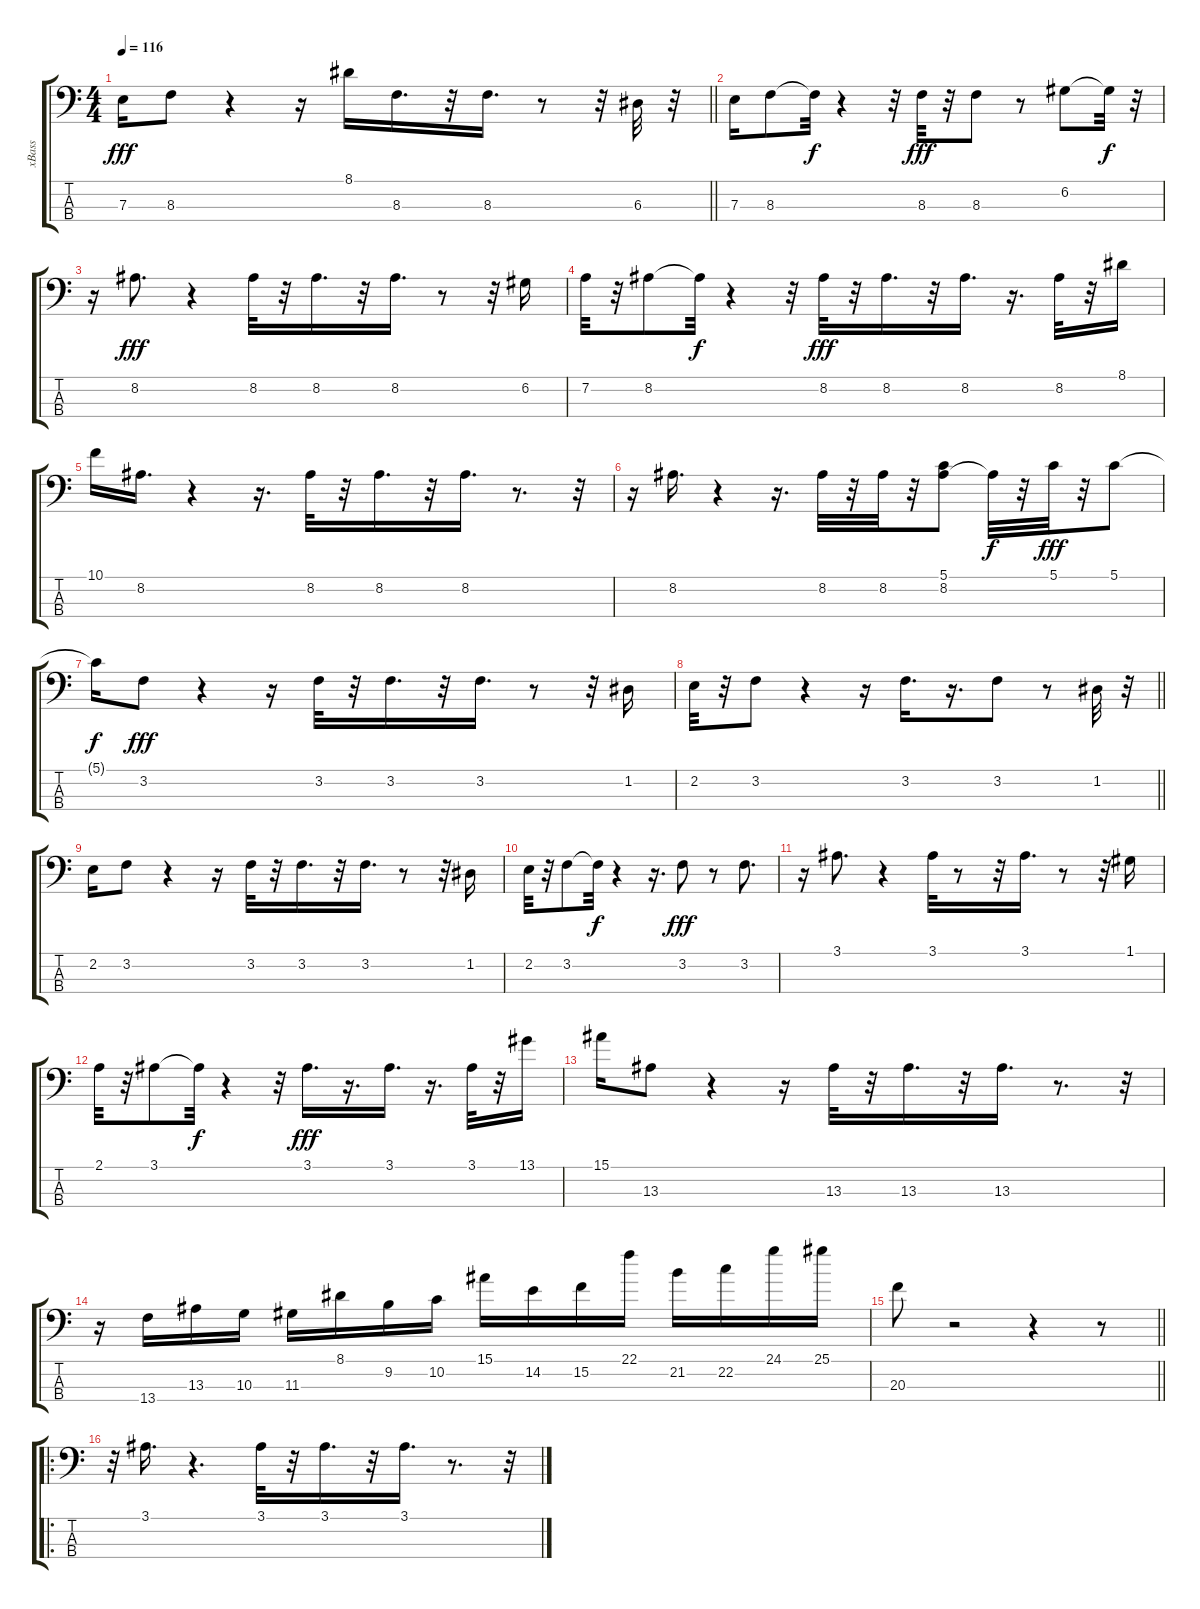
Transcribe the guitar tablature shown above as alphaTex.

\track ("xBass" "xBass") {instrument slapbass2}
\staff {score tabs}
\tuning (G2 D2 A1 E1) {hide}
\ts (4 4)
\tempo 116
\clef f4
\barLineRight lightlight
\ks c
7.3.16{dy fff} 8.3.8 r.4 r.16 8.1.16 8.3.16{d} r.32 8.3.16{d} r.8 r.32 6.3.32 r.32 |
\section ("" "")
7.3.16 8.3.8 8.3{t}.32{dy f} r.4 r.32 8.3.32{dy fff} r.32 8.3.8 r.8 6.2.8 6.2{t}.32{dy f} r.32 |
r.16 8.2.8{d dy fff} r.4 8.2.32 r.32 8.2.16{d} r.32 8.2.16{d} r.8 r.32 6.2.16 |
7.2.32 r.32 8.2.8 8.2{t}.32{dy f} r.4 r.32 8.2.32{dy fff} r.32 8.2.16{d} r.32 8.2.16{d} r.16{d} 8.2.32 r.32 8.1.16 |
10.1.16 8.2.16{d} r.4 r.16{d} 8.2.32 r.32 8.2.16{d} r.32 8.2.16{d} r.8{d} r.32 |
r.16 8.2.16{d} r.4 r.16{d} 8.2.32 r.32 8.2.32 r.32 (5.1 8.2).8 8.2{t}.32{dy f} r.32 5.1.32{dy fff} r.32 5.1.8 |
5.1{t}.16{dy f} 3.2.8{dy fff} r.4 r.16 3.2.32 r.32 3.2.16{d} r.32 3.2.16{d} r.8 r.32 1.2.16 |
\barLineRight lightlight
2.2.32 r.32 3.2.8 r.4 r.16 3.2.16{d} r.16{d} 3.2.8 r.8 1.2.32 r.32 |
\section ("" "")
2.2.16 3.2.8 r.4 r.16 3.2.32 r.32 3.2.16{d} r.32 3.2.16{d} r.8 r.32 1.2.16 |
2.2.32 r.32 3.2.8 3.2{t}.32{dy f} r.4 r.16{d} 3.2.8{dy fff} r.8 3.2.8{d} |
r.16 3.1.8{d} r.4 3.1.32 r.8 r.32 3.1.16{d} r.8 r.32 1.1.16 |
2.1.32 r.32 3.1.8 3.1{t}.32{dy f} r.4 r.32 3.1.16{d txt "" dy fff} r.16{d} 3.1.16{d} r.16{d} 3.1.32 r.32 13.1.16 |
15.1.16 13.3.8 r.4 r.16 13.3.32 r.32 13.3.16{d} r.32 13.3.16{d} r.8{d} r.32 |
r.16 13.4.16 13.3.16 10.3.16 11.3.16 8.1.16 9.2.16 10.2.16 15.1.16 14.2.16 15.2.16 22.1.16 21.2.16 22.2.16 24.1.16 25.1.16 |
\barLineRight lightlight
20.3.8 r.2 r.4 r.8 |
\ro
\section ("" "")
r.32 3.1.16{d} r.4{d} 3.1.32 r.32 3.1.16{d} r.32 3.1.16{d} r.8{d} r.32
